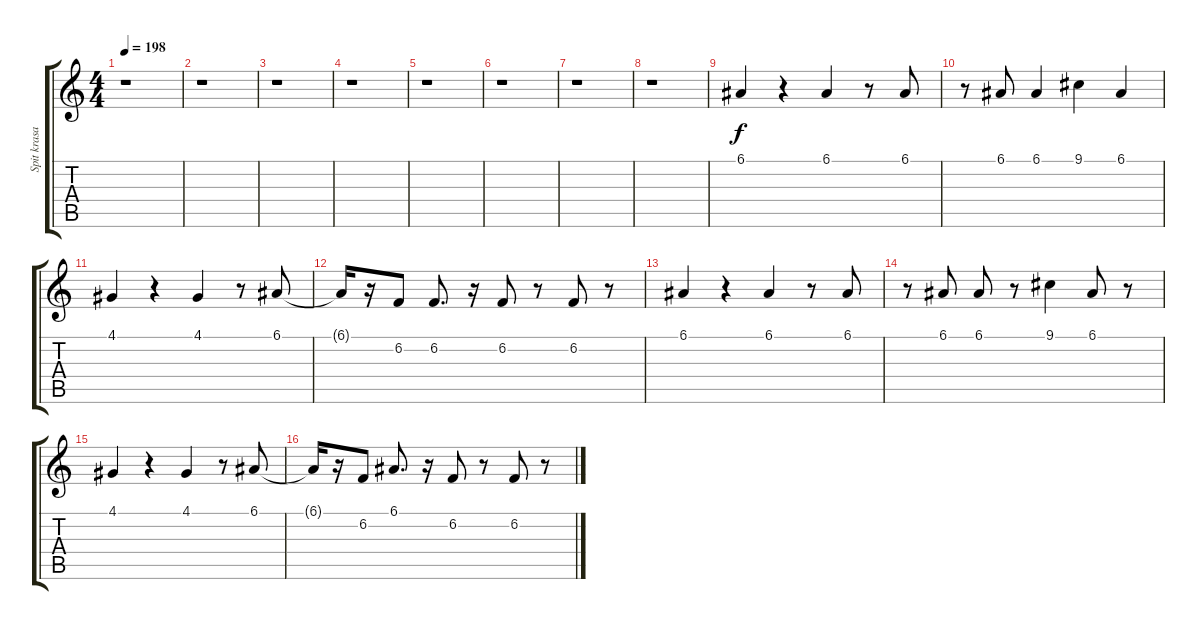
\track ("Spit krasavica" "Spit krasa") {instrument stringensemble1}
\staff {score tabs}
\tuning (E4 B3 G3 D3 A2 E2) {hide}
\ts (4 4)
\tempo 198
\clef g2
\ks c
r.1{dy f} |
r.1 |
r.1 |
r.1 |
r.1 |
r.1 |
r.1 |
r.1 |
6.1.4 r.4 6.1.4 r.8 6.1.8 |
r.8 6.1.8 6.1.4 9.1.4 6.1.4 |
4.1.4 r.4 4.1.4 r.8 6.1.8 |
6.1{t}.16 r.16 6.2.8 6.2.8{d} r.16 6.2.8 r.8 6.2.8 r.8 |
6.1.4 r.4 6.1.4 r.8 6.1.8 |
r.8 6.1.8 6.1.8 r.8 9.1.4 6.1.8 r.8 |
4.1.4 r.4 4.1.4 r.8 6.1.8 |
6.1{t}.16 r.16 6.2.8 6.1.8{d} r.16 6.2.8 r.8 6.2.8 r.8
